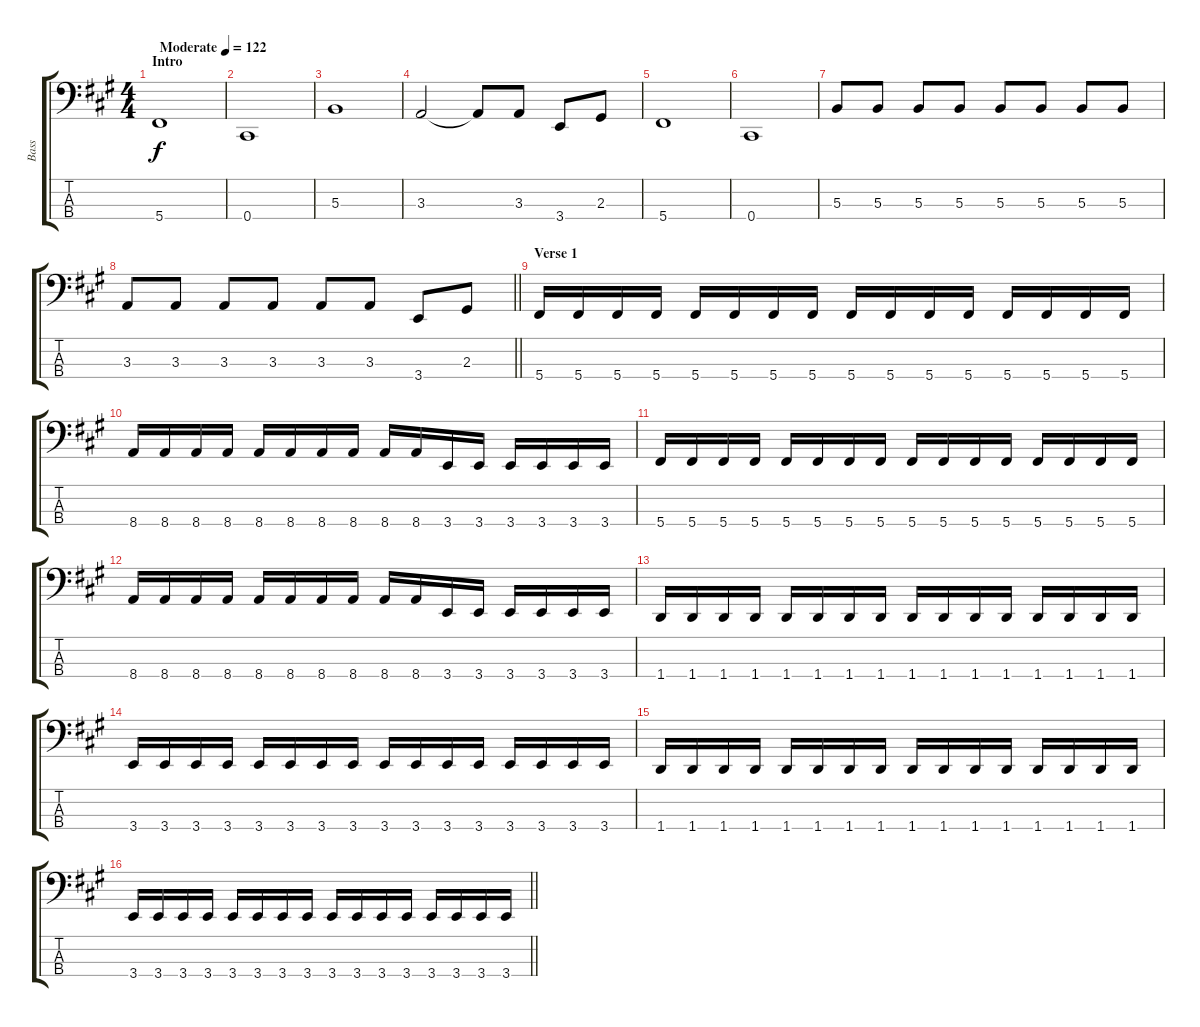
\track ("Bass" "Bass") {instrument electricbasspick}
\staff {score tabs}
\tuning (E2 B1 Gb1 Db1) {hide}
\ts (4 4)
\section ("" "Intro")
\tempo (122 "Moderate")
\clef f4
\ks f#minor
5.4.1{dy f instrument electricbasspick} |
0.4.1 |
5.3.1 |
3.3.2 3.3{t}.8 3.3.8 3.4.8 2.3.8 |
5.4.1 |
0.4.1 |
5.3.8 5.3.8 5.3.8 5.3.8 5.3.8 5.3.8 5.3.8 5.3.8 |
\barLineRight lightlight
3.3.8 3.3.8 3.3.8 3.3.8 3.3.8 3.3.8 3.4.8 2.3.8 |
\section ("" "Verse 1")
5.4.16 5.4.16 5.4.16 5.4.16 5.4.16 5.4.16 5.4.16 5.4.16 5.4.16 5.4.16 5.4.16 5.4.16 5.4.16 5.4.16 5.4.16 5.4.16 |
8.4.16 8.4.16 8.4.16 8.4.16 8.4.16 8.4.16 8.4.16 8.4.16 8.4.16 8.4.16 3.4.16 3.4.16 3.4.16 3.4.16 3.4.16 3.4.16 |
5.4.16 5.4.16 5.4.16 5.4.16 5.4.16 5.4.16 5.4.16 5.4.16 5.4.16 5.4.16 5.4.16 5.4.16 5.4.16 5.4.16 5.4.16 5.4.16 |
8.4.16 8.4.16 8.4.16 8.4.16 8.4.16 8.4.16 8.4.16 8.4.16 8.4.16 8.4.16 3.4.16 3.4.16 3.4.16 3.4.16 3.4.16 3.4.16 |
1.4.16 1.4.16 1.4.16 1.4.16 1.4.16 1.4.16 1.4.16 1.4.16 1.4.16 1.4.16 1.4.16 1.4.16 1.4.16 1.4.16 1.4.16 1.4.16 |
3.4.16 3.4.16 3.4.16 3.4.16 3.4.16 3.4.16 3.4.16 3.4.16 3.4.16 3.4.16 3.4.16 3.4.16 3.4.16 3.4.16 3.4.16 3.4.16 |
1.4.16 1.4.16 1.4.16 1.4.16 1.4.16 1.4.16 1.4.16 1.4.16 1.4.16 1.4.16 1.4.16 1.4.16 1.4.16 1.4.16 1.4.16 1.4.16 |
\barLineRight lightlight
3.4.16 3.4.16 3.4.16 3.4.16 3.4.16 3.4.16 3.4.16 3.4.16 3.4.16 3.4.16 3.4.16 3.4.16 3.4.16 3.4.16 3.4.16 3.4.16
